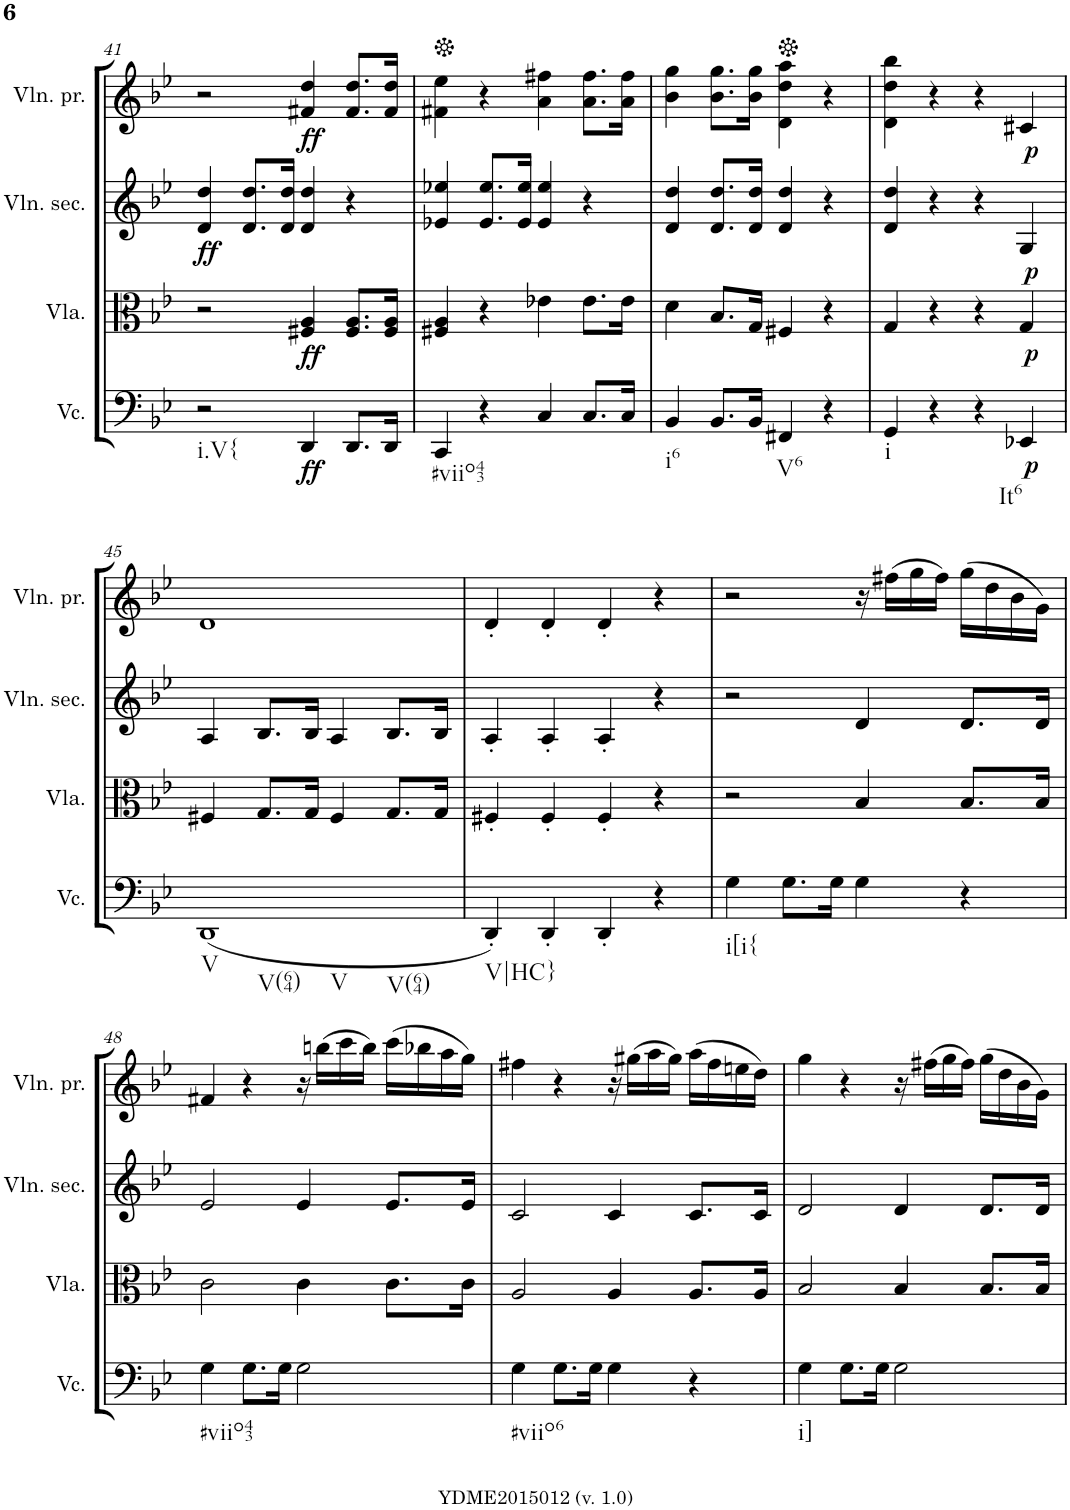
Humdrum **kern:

**kern	**dynam	**kern	**dynam	**kern	**dynam	**kern	**dynam
*part4	*part4	*part3	*part3	*part2	*part2	*part1	*part1
*staff4	*staff4	*staff3	*staff3	*staff2	*staff2	*staff1	*staff1
*I"Violoncelle	*	*I"Viola	*	*I"Violino secondo	*	*I"Violino primo	*
*I'Vc.	*	*I'Vla.	*	*I'Vln. sec.	*	*I'Vln. pr.	*
!!LO:PB:g=z
*clefF4	*	*clefC3	*	*clefG2	*	*clefG2	*
*k[b-e-]	*	*k[b-e-]	*	*k[b-e-]	*	*k[b-e-]	*
*B-:	*	*B-:	*	*B-:	*	*B-:	*
*M2/2	*	*M2/2	*	*M2/2	*	*M2/2	*
*met(c|)	*	*met(c|)	*	*met(c|)	*	*met(c|)	*
=41	=41	=41	=41	=41	=41	=41	=41
!LO:TX:b:t=i.V{	!	!	!	!	!	!	!
!	!	!	!	!	!LO:DY:b	!	!
2r	.	2r	.	4d/ 4dd/	ff	2r	.
.	.	.	.	8.d/ 8.dd/L	.	.	.
.	.	.	.	16d/ 16dd/Jk	.	.	.
!	!LO:DY:b	!	!LO:DY:b	!	!	!	!LO:DY:b
4DD/	ff	4F#X/ 4A/	ff	4d/ 4dd/	.	4f#X/ 4dd/	ff
8.DD/L	.	8.F#/ 8.A/L	.	4r	.	8.f#/ 8.dd/L	.
16DD/Jk	.	16F#/ 16A/Jk	.	.	.	16f#/ 16dd/Jk	.
=42	=42	=42	=42	=42	=42	=42	=42
!LO:TX:b:t=#viio43	!	!	!	!	!	!	!
4CC/	.	4F#X/ 4A/	.	4e-X/ 4ee-X/	.	4f#X\ 4ee-\	.
4r	.	4r	.	8.e-/ 8.ee-/L	.	4r	.
.	.	.	.	16e-/ 16ee-/Jk	.	.	.
4C/	.	4e-X\	.	4e-/ 4ee-/	.	4a\ 4ff#X\	.
8.C/L	.	8.e-\L	.	4r	.	8.a\ 8.ff#\L	.
16C/Jk	.	16e-\Jk	.	.	.	16a\ 16ff#\Jk	.
=43	=43	=43	=43	=43	=43	=43	=43
!LO:TX:b:t=i6	!	!	!	!	!	!	!
4BB-/	.	4d\	.	4d/ 4dd/	.	4b-\ 4gg\	.
8.BB-/L	.	8.B-/L	.	8.d/ 8.dd/L	.	8.b-\ 8.gg\L	.
16BB-/Jk	.	16G/Jk	.	16d/ 16dd/Jk	.	16b-\ 16gg\Jk	.
!LO:TX:b:t=V6	!	!	!	!	!	!	!
4FF#X/	.	4F#X/	.	4d/ 4dd/	.	4d\ 4dd\ 4aa\	.
4r	.	4r	.	4r	.	4r	.
=44	=44	=44	=44	=44	=44	=44	=44
!LO:TX:b:t=i	!	!	!	!	!	!	!
4GG/	.	4G/	.	4d/ 4dd/	.	4d\ 4dd\ 4bb-\	.
4r	.	4r	.	4r	.	4r	.
4r	.	4r	.	4r	.	4r	.
!LO:TX:b:t=It6	!	!	!	!	!	!	!
!	!LO:DY:b	!	!LO:DY:b	!	!LO:DY:b	!	!LO:DY:b
4EE-X/	p	4G/	p	4G/	p	4c#X/	p
!!LO:LB:g=z
=45	=45	=45	=45	=45	=45	=45	=45
!LO:TX:b:t=V	!	!	!	!	!	!	!
!LO:TX:b:t=V(64)	!	!	!	!	!	!	!
!LO:TX:b:t=V	!	!	!	!	!	!	!
!LO:TX:b:t=V(64)	!	!	!	!	!	!	!
(<1DD	.	4F#X/	.	4A/	.	1d	.
.	.	8.G/L	.	8.B-/L	.	.	.
.	.	16G/Jk	.	16B-/Jk	.	.	.
.	.	4F#/	.	4A/	.	.	.
.	.	8.G/L	.	8.B-/L	.	.	.
.	.	16G/Jk	.	16B-/Jk	.	.	.
=46	=46	=46	=46	=46	=46	=46	=46
!LO:TX:b:t=V|HC}	!	!	!	!	!	!	!
4DD'/)	.	4F#X'/	.	4A'/	.	4d'/	.
4DD'/	.	4F#'/	.	4A'/	.	4d'/	.
4DD'/	.	4F#'/	.	4A'/	.	4d'/	.
4r	.	4r	.	4r	.	4r	.
=47	=47	=47	=47	=47	=47	=47	=47
!LO:TX:b:t=i[i{	!	!	!	!	!	!	!
4G\	.	2r	.	2r	.	2r	.
8.G\L	.	.	.	.	.	.	.
16G\Jk	.	.	.	.	.	.	.
4G\	.	4B-/	.	4d/	.	16r	.
.	.	.	.	.	.	(>16ff#X\LL	.
.	.	.	.	.	.	16gg\	.
.	.	.	.	.	.	16ff#\JJ)	.
4r	.	8.B-/L	.	8.d/L	.	(>16gg\LL	.
.	.	.	.	.	.	16dd\	.
.	.	.	.	.	.	16b-\	.
.	.	16B-/Jk	.	16d/Jk	.	16g\JJ)	.
!!LO:LB:g=z
=48	=48	=48	=48	=48	=48	=48	=48
!LO:TX:b:t=#viio43	!	!	!	!	!	!	!
4G\	.	2c\	.	2e-/	.	4f#X/	.
8.G\L	.	.	.	.	.	4r	.
16G\Jk	.	.	.	.	.	.	.
2G\	.	4c\	.	4e-/	.	16r	.
.	.	.	.	.	.	(>16bbn\LL	.
.	.	.	.	.	.	16ccc\	.
.	.	.	.	.	.	16bb\JJ)	.
.	.	8.c\L	.	8.e-/L	.	(>16ccc\LL	.
.	.	.	.	.	.	16bb-X\	.
.	.	.	.	.	.	16aa\	.
.	.	16c\Jk	.	16e-/Jk	.	16gg\JJ)	.
=49	=49	=49	=49	=49	=49	=49	=49
!LO:TX:b:t=#viio6	!	!	!	!	!	!	!
4G\	.	2A/	.	2c/	.	4ff#X\	.
8.G\L	.	.	.	.	.	4r	.
16G\Jk	.	.	.	.	.	.	.
4G\	.	4A/	.	4c/	.	16r	.
.	.	.	.	.	.	(>16gg#X\LL	.
.	.	.	.	.	.	16aa\	.
.	.	.	.	.	.	16gg#\JJ)	.
4r	.	8.A/L	.	8.c/L	.	(>16aa\LL	.
.	.	.	.	.	.	16ff#\	.
.	.	.	.	.	.	16een\	.
.	.	16A/Jk	.	16c/Jk	.	16dd\JJ)	.
=50	=50	=50	=50	=50	=50	=50	=50
!LO:TX:b:t=i]	!	!	!	!	!	!	!
4G\	.	2B-/	.	2d/	.	4gg\	.
8.G\L	.	.	.	.	.	4r	.
16G\Jk	.	.	.	.	.	.	.
2G\	.	4B-/	.	4d/	.	16r	.
.	.	.	.	.	.	(>16ff#X\LL	.
.	.	.	.	.	.	16gg\	.
.	.	.	.	.	.	16ff#\JJ)	.
.	.	8.B-/L	.	8.d/L	.	(>16gg\LL	.
.	.	.	.	.	.	16dd\	.
.	.	.	.	.	.	16b-\	.
.	.	16B-/Jk	.	16d/Jk	.	16g\JJ)	.
=	=	=	=	=	=	=	=
*-	*-	*-	*-	*-	*-	*-	*-
